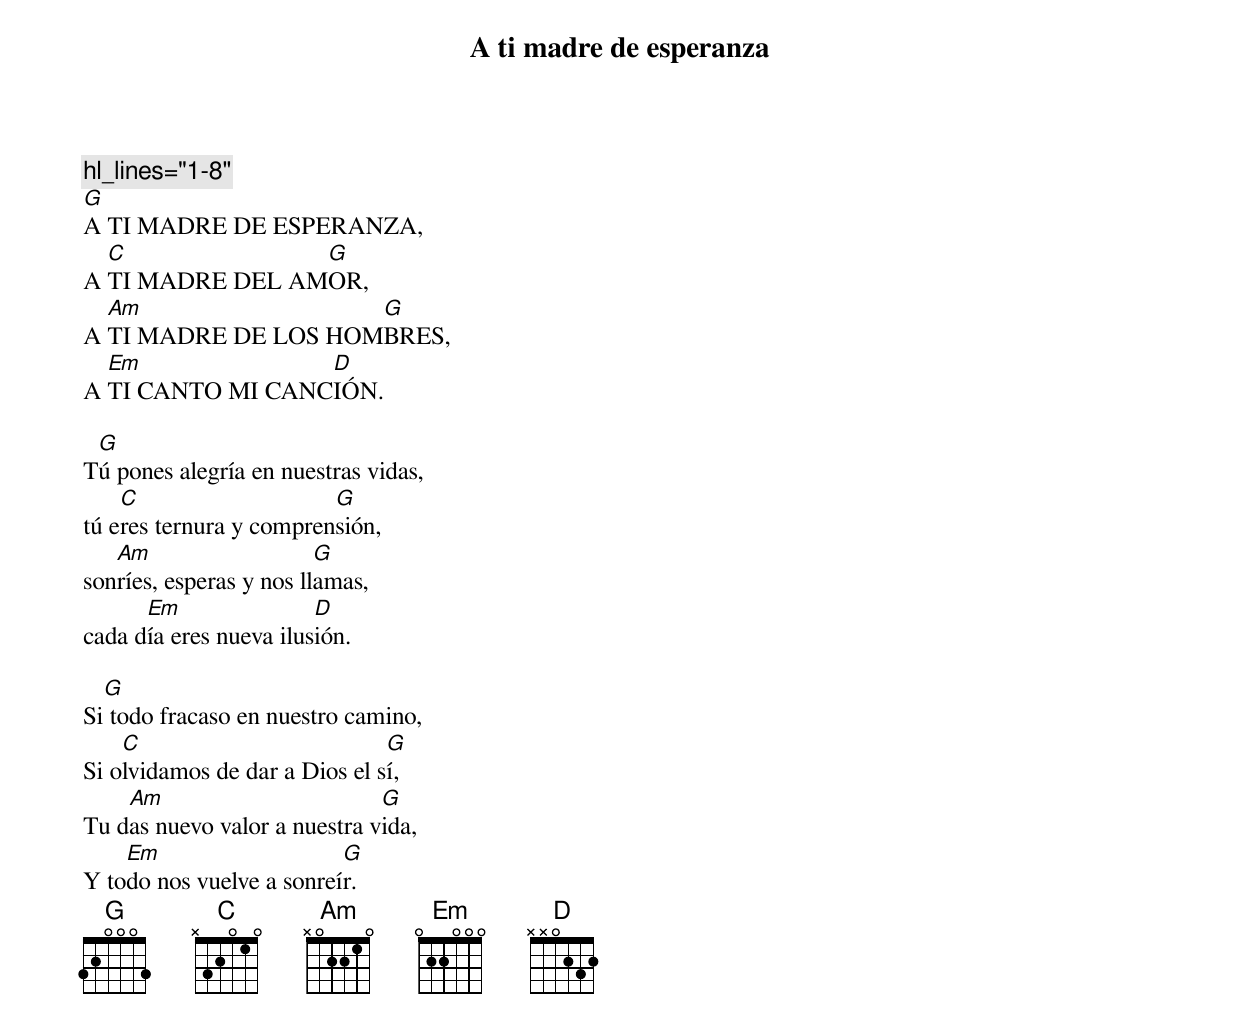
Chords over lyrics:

A ti madre de esperanza

hl_lines="1-8"
G
A TI MADRE DE ESPERANZA,
  C              G
A TI MADRE DEL AMOR,
  Am                 G
A TI MADRE DE LOS HOMBRES,
  Em              D
A TI CANTO MI CANCIÓN.

 G
Tú pones alegría en nuestras vidas,
    C                    G
tú eres ternura y comprensión,
   Am                    G
sonríes, esperas y nos llamas,
      Em                D
cada día eres nueva ilusión.

  G
Si todo fracaso en nuestro camino,
    C                          G
Si olvidamos de dar a Dios el sí,
    Am                        G
Tu das nuevo valor a nuestra vida,
    Em                    G
Y todo nos vuelve a sonreír.
